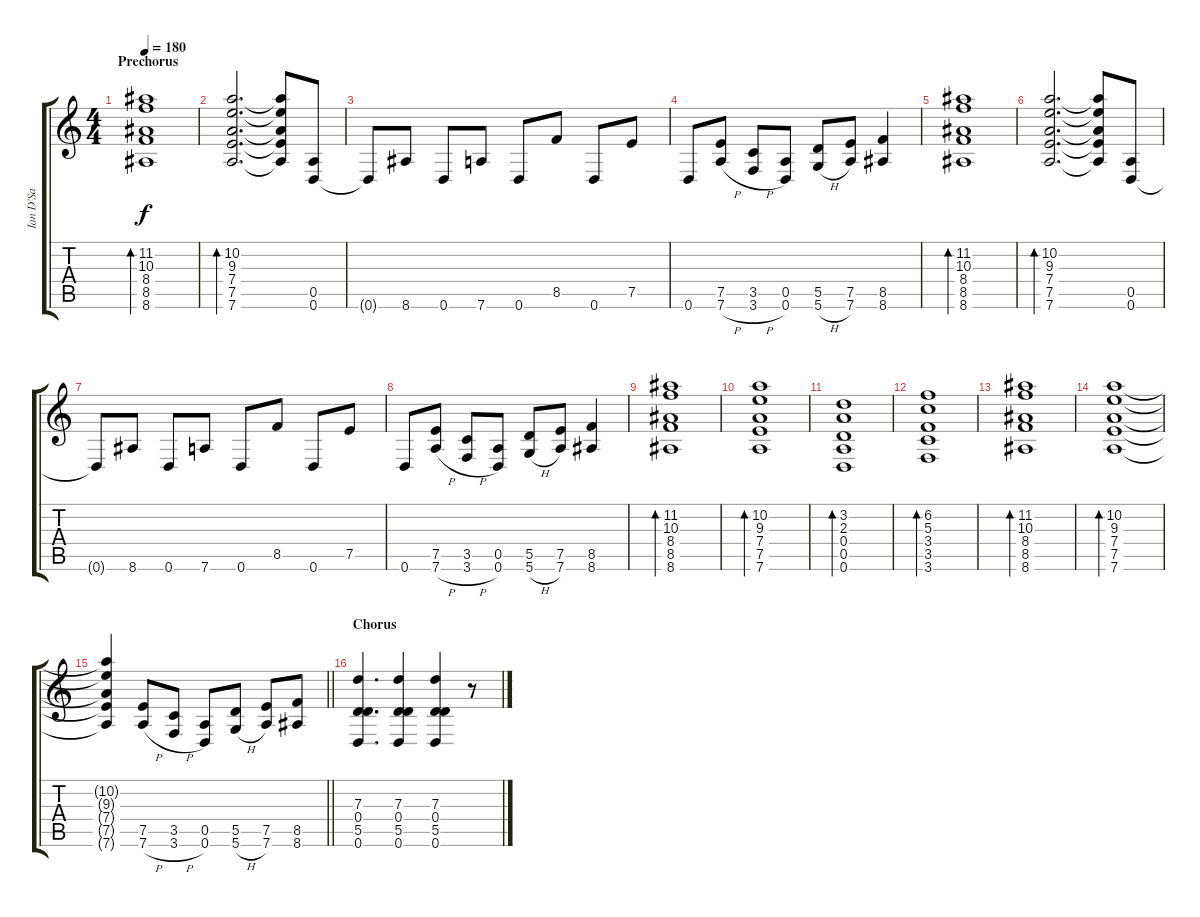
\track ("Ian D'Sa" "Ian D'Sa") {instrument distortionguitar}
\staff {score tabs}
\tuning (E4 B3 G3 D3 A2 D2) {hide}
\ts (4 4)
\section ("" "Prechorus")
\tempo 180
\clef g2
\ks c
(11.2 10.3 8.4 8.5 8.6).1{bd 120 dy f} |
(10.2 9.3 7.4 7.5 7.6).2{d bd 120} (10.2{t} 9.3{t} 7.4{t} 7.5{t} 7.6{t}).8 (0.5 0.6).8 |
0.6{t}.8 8.6.8 0.6.8 7.6.8 0.6.8 8.5.8 0.6.8 7.5.8 |
0.6.8 (7.5 7.6{h}).8 (3.5 3.6{h}).8 (0.5 0.6).8 (5.5 5.6{h}).8 (7.5 7.6).8 (8.5 8.6).4 |
(11.2 10.3 8.4 8.5 8.6).1{bd 120} |
(10.2 9.3 7.4 7.5 7.6).2{d bd 120} (10.2{t} 9.3{t} 7.4{t} 7.5{t} 7.6{t}).8 (0.5 0.6).8 |
0.6{t}.8 8.6.8 0.6.8 7.6.8 0.6.8 8.5.8 0.6.8 7.5.8 |
0.6.8 (7.5 7.6{h}).8 (3.5 3.6{h}).8 (0.5 0.6).8 (5.5 5.6{h}).8 (7.5 7.6).8 (8.5 8.6).4 |
(11.2 10.3 8.4 8.5 8.6).1{bd 120} |
(10.2 9.3 7.4 7.5 7.6).1{bd 120} |
(3.2 2.3 0.4 0.5 0.6).1{bd 120} |
(6.2 5.3 3.4 3.5 3.6).1{bd 120} |
(11.2 10.3 8.4 8.5 8.6).1{bd 120} |
(10.2 9.3 7.4 7.5 7.6).1{bd 120} |
\barLineRight lightlight
(10.2{t} 9.3{t} 7.4{t} 7.5{t} 7.6{t}).4 (7.5 7.6{h}).8 (3.5 3.6{h}).8 (0.5 0.6).8 (5.5 5.6{h}).8 (7.5 7.6).8 (8.5 8.6).8 |
\section ("" "Chorus")
(7.3 0.4 5.5 0.6).4{d} (7.3 0.4 5.5 0.6).4 (7.3 0.4 5.5 0.6).4 r.8
